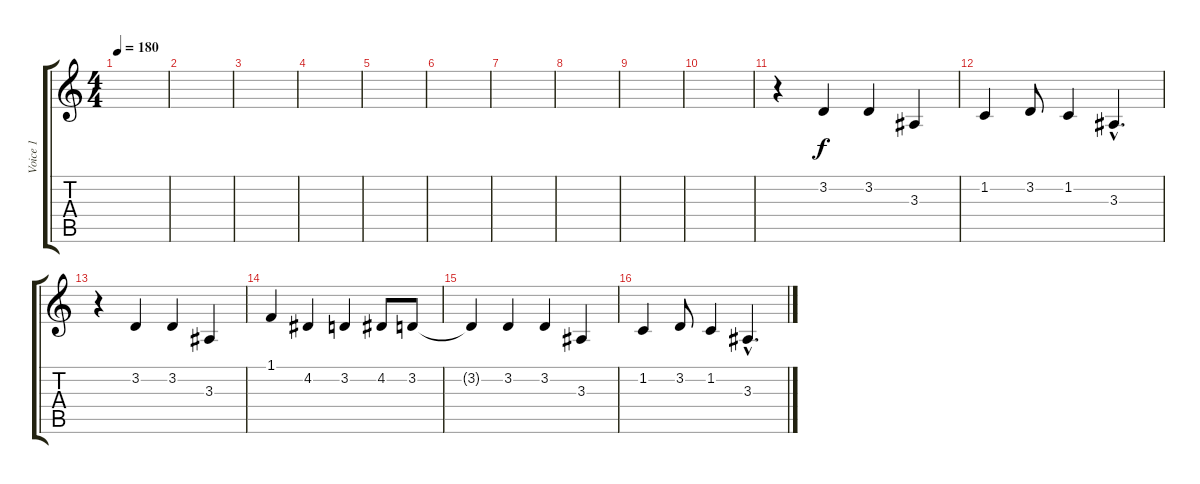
\track ("Voice 1" "Voice 1") {instrument lead8bassandlead}
\staff {score tabs}
\tuning (E4 B3 G3 D3 A2 E2) {hide}
\ts (4 4)
\tempo 180
\clef g2
\ks c
|
|
|
|
|
|
|
|
|
|
r.4 3.2.4 3.2.4 3.3.4 |
1.2.4 3.2.8 1.2.4 3.3{hac}.4{d} |
r.4 3.2.4 3.2.4 3.3.4 |
1.1.4 4.2.4 3.2.4 4.2.8 3.2.8 |
3.2{t}.4 3.2.4 3.2.4 3.3.4 |
1.2.4 3.2.8 1.2.4 3.3{hac}.4{d}
